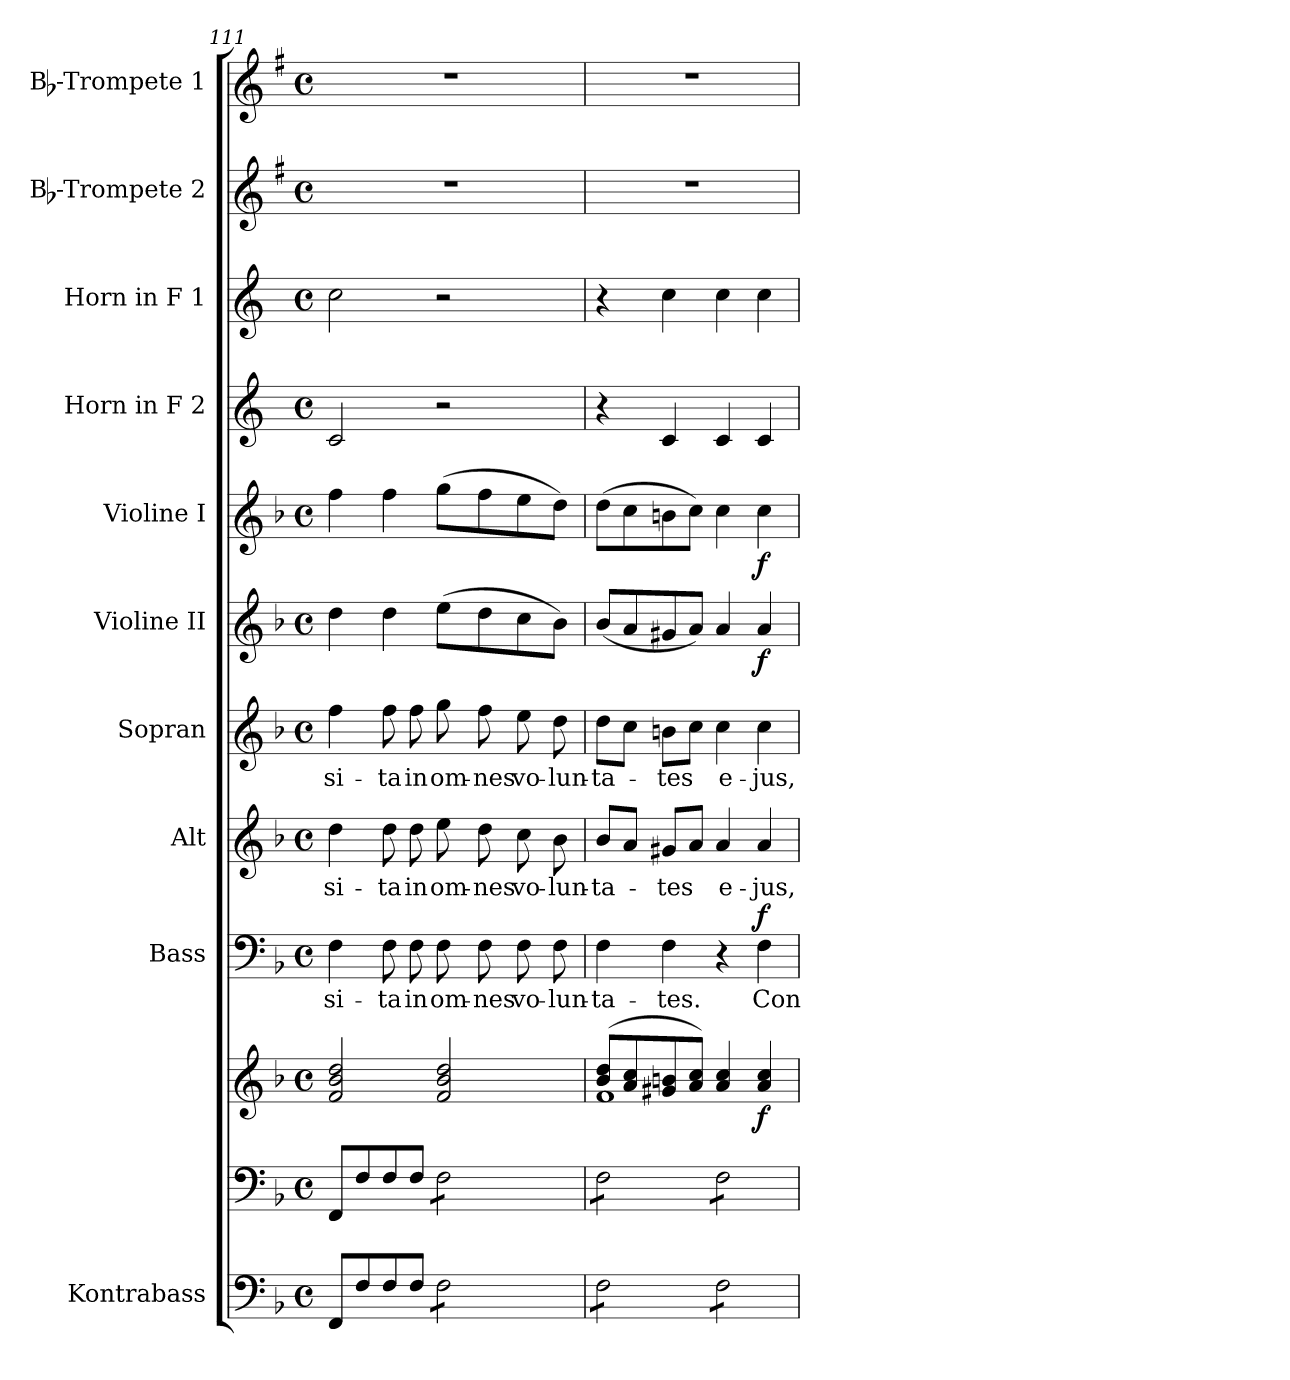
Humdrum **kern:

**kern	**kern	**kern	**dynam	**kern	**text	**dynam	**kern	**text	**kern	**text	**kern	**dynam	**kern	**dynam	**kern	**kern	**kern	**kern
*part11	*part10	*part10	*part10	*part9	*part9	*part9	*part8	*part8	*part7	*part7	*part6	*part6	*part5	*part5	*part4	*part3	*part2	*part1
*staff12	*staff11	*staff10	*staff10/11	*staff9	*staff9	*staff9	*staff8	*staff8	*staff7	*staff7	*staff6	*staff6	*staff5	*staff5	*staff4	*staff3	*staff2	*staff1
*I"Kontrabass	*	*	*	*I"Bass	*	*	*I"Alt	*	*I"Sopran	*	*I"Violine II	*	*I"Violine I	*	*I"Horn in F 2	*I"Horn in F 1	*I"Bb-Trompete 2	*I"Bb-Trompete 1
*I'Kb.	*	*	*	*I'B.	*	*	*I'A.	*	*I'S.	*	*I'Vl. II	*	*I'Vl. I	*	*	*	*I'Bb Trp. 2	*I'Bb Trp. 1
*clefF4	*clefF4	*clefG2	*	*clefF4	*	*	*clefG2	*	*clefG2	*	*clefG2	*	*clefG2	*	*clefG2	*clefG2	*clefG2	*clefG2
*ITrd7c12	*	*	*	*	*	*	*	*	*	*	*	*	*	*	*ITrd4c7	*ITrd4c7	*ITrd1c2	*ITrd1c2
*k[b-]	*k[b-]	*k[b-]	*	*k[b-]	*	*	*k[b-]	*	*k[b-]	*	*k[b-]	*	*k[b-]	*	*k[b-]	*k[b-]	*k[b-]	*k[b-]
*F:	*F:	*F:	*	*F:	*	*	*F:	*	*F:	*	*F:	*	*F:	*	*F:	*F:	*F:	*F:
*M4/4	*M4/4	*M4/4	*	*M4/4	*	*	*M4/4	*	*M4/4	*	*M4/4	*	*M4/4	*	*M4/4	*M4/4	*M4/4	*M4/4
*met(c)	*met(c)	*met(c)	*	*met(c)	*	*	*met(c)	*	*met(c)	*	*met(c)	*	*met(c)	*	*met(c)	*met(c)	*met(c)	*met(c)
=111	=111	=111	=111	=111	=111	=111	=111	=111	=111	=111	=111	=111	=111	=111	=111	=111	=111	=111
!	!	!	!	!	!LO:LY:b	!	!	!LO:LY:b	!	!LO:LY:b	!	!	!	!	!	!	!	!
8FFF/L	8FF/L	2f/ 2b-/ 2dd/	.	4F\	-si-	.	4dd\	-si-	4ff\	-si-	4dd\	.	4ff\	.	2F/	2f\	1r	1r
8FF/	8F/	.	.	.	.	.	.	.	.	.	.	.	.	.	.	.	.	.
!	!	!	!	!	!LO:LY:b	!	!	!LO:LY:b	!	!LO:LY:b	!	!	!	!	!	!	!	!
8FF/	8F/	.	.	8F\	-ta	.	8dd\	-ta	8ff\	-ta	4dd\	.	4ff\	.	.	.	.	.
!	!	!	!	!	!LO:LY:b	!	!	!LO:LY:b	!	!LO:LY:b	!	!	!	!	!	!	!	!
8FF/J	8F/J	.	.	8F\	in	.	8dd\	in	8ff\	in	.	.	.	.	.	.	.	.
!	!	!	!	!	!LO:LY:b	!	!	!LO:LY:b	!	!LO:LY:b	!	!	!	!	!	!	!	!
*tremolo	*	*	*	*	*	*	*	*	*	*	*	*	*	*	*	*	*	*
*	*tremolo	*	*	*	*	*	*	*	*	*	*	*	*	*	*	*	*	*
8FF\L	8F\L	2f/ 2b-/ 2dd/	.	8F\	om-	.	8ee\	om-	8gg\	om-	(>8ee\L	.	(>8gg\L	.	2r	2r	.	.
!	!	!	!	!	!LO:LY:b	!	!	!LO:LY:b	!	!LO:LY:b	!	!	!	!	!	!	!	!
8FF\	8F\	.	.	8F\	-nes	.	8dd\	-nes	8ff\	-nes	8dd\	.	8ff\	.	.	.	.	.
!	!	!	!	!	!LO:LY:b	!	!	!LO:LY:b	!	!LO:LY:b	!	!	!	!	!	!	!	!
8FF\	8F\	.	.	8F\	vo-	.	8cc\	vo-	8ee\	vo-	8cc\	.	8ee\	.	.	.	.	.
!	!	!	!	!	!LO:LY:b	!	!	!LO:LY:b	!	!LO:LY:b	!	!	!	!	!	!	!	!
8FF\J	8F\J	.	.	8F\	-lun-	.	8b-\	-lun-	8dd\	-lun-	8b-\J)	.	8dd\J)	.	.	.	.	.
=112	=112	=112	=112	=112	=112	=112	=112	=112	=112	=112	=112	=112	=112	=112	=112	=112	=112	=112
*	*	*^	*	*	*	*	*	*	*	*	*	*	*	*	*	*	*	*
!	!	!	!	!	!	!LO:LY:b	!	!	!LO:LY:b	!	!LO:LY:b	!	!	!	!	!	!	!	!
8FF\L	8F\L	(>8b-/ 8dd/L	1f	.	4F\	-ta-	.	8b-/L	-ta-	8dd\L	-ta-	(<8b-/L	.	(>8dd\L	.	4r	4r	1r	1r
8FF\	8F\	8a/ 8cc/	.	.	.	.	.	8a/J	.	8cc\J	.	8a/	.	8cc\	.	.	.	.	.
!	!	!	!	!	!	!LO:LY:b	!	!	!LO:LY:b	!	!LO:LY:b	!	!	!	!	!	!	!	!
8FF\	8F\	8g#X/ 8bn/	.	.	4F\	-tes.	.	8g#X/L	-tes	8bn\L	-tes	8g#X/	.	8bn\	.	4F/	4f\	.	.
8FF\J	8F\J	8a/ 8cc/J)	.	.	.	.	.	8a/J	.	8cc\J	.	8a/J)	.	8cc\J)	.	.	.	.	.
!	!	!	!	!	!	!	!	!	!LO:LY:b	!	!LO:LY:b	!	!	!	!	!	!	!	!
8FF\L	8F\L	4a/ 4cc/	.	.	4r	.	.	4a/	e-	4cc\	e-	4a/	.	4cc\	.	4F/	4f\	.	.
8FF\	8F\	.	.	.	.	.	.	.	.	.	.	.	.	.	.	.	.	.	.
!	!	!	!	!LO:DY:b	!	!LO:LY:b	!LO:DY:a	!	!LO:LY:b	!	!LO:LY:b	!	!LO:DY:b	!	!LO:DY:b	!	!	!	!
8FF\	8F\	4a/ 4cc/	.	f	4F\	Con-	f	4a/	-jus,	4cc\	-jus,	4a/	f	4cc\	f	4F/	4f\	.	.
8FF\J	8F\J	.	.	.	.	.	.	.	.	.	.	.	.	.	.	.	.	.	.
*	*Xtremolo	*	*	*	*	*	*	*	*	*	*	*	*	*	*	*	*	*	*
*Xtremolo	*	*	*	*	*	*	*	*	*	*	*	*	*	*	*	*	*	*	*
*	*	*v	*v	*	*	*	*	*	*	*	*	*	*	*	*	*	*	*	*
=	=	=	=	=	=	=	=	=	=	=	=	=	=	=	=	=	=	=
*-	*-	*-	*-	*-	*-	*-	*-	*-	*-	*-	*-	*-	*-	*-	*-	*-	*-	*-
